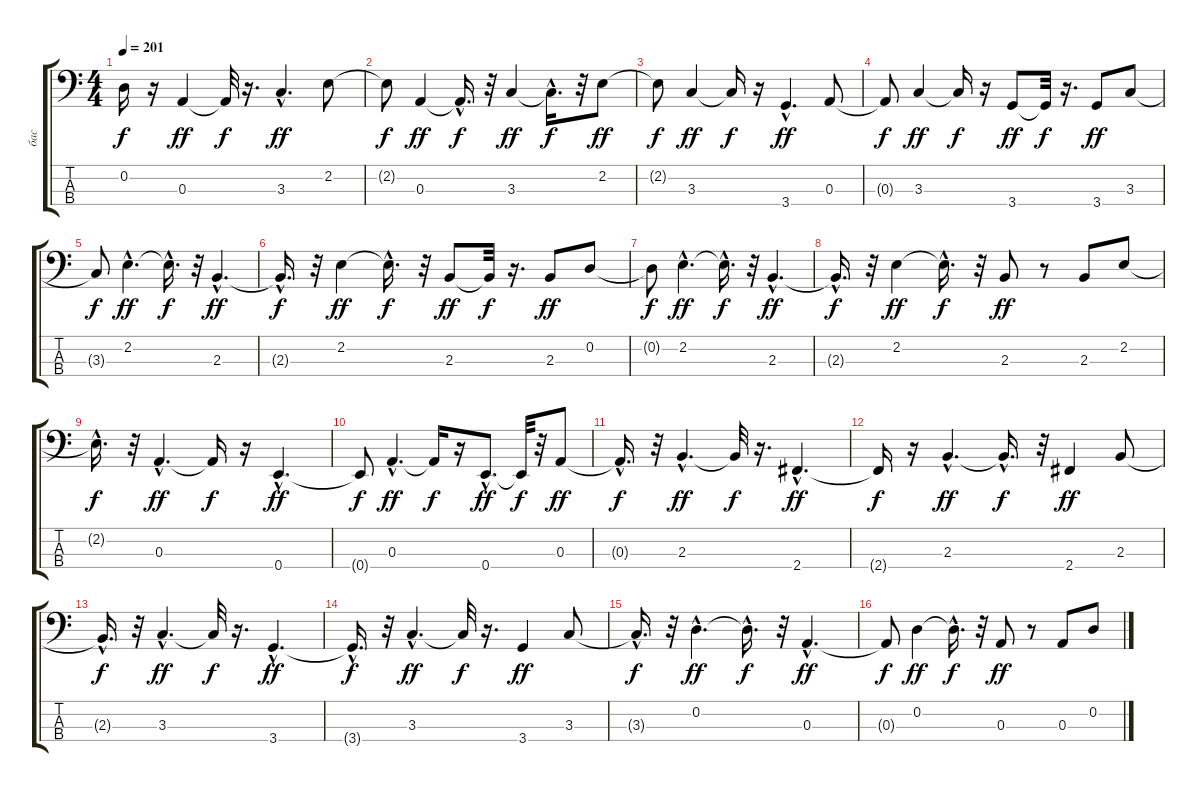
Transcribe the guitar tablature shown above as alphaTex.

\track ("бас" "бас") {instrument fretlessbass}
\staff {score tabs}
\tuning (G2 D2 A1 E1) {hide}
\ts (4 4)
\tempo 201
\clef f4
\ks c
0.2{t}.16{dy f} r.16 0.3.4{dy ff} 0.3{t}.32{dy f} r.16{d} 3.3{hac}.4{d dy ff} 2.2.8 |
2.2{t}.8{dy f} 0.3.4{dy ff} 0.3{hac t}.16{d dy f} r.32 3.3.4{dy ff} 3.3{hac t}.16{d dy f} r.32 2.2.8{dy ff} |
2.2{t}.8{dy f} 3.3.4{dy ff} 3.3{t}.16{dy f} r.16 3.4{hac}.4{d dy ff} 0.3.8 |
0.3{t}.8{dy f} 3.3.4{dy ff} 3.3{t}.16{dy f} r.16 3.4.8{dy ff} 3.4{t}.32{dy f} r.16{d} 3.4.8{dy ff} 3.3.8 |
3.3{t}.8{dy f} 2.2{hac}.4{d dy ff} 2.2{hac t}.16{d dy f} r.32 2.3{hac}.4{d dy ff} |
2.3{hac t}.16{d dy f} r.32 2.2.4{dy ff} 2.2{hac t}.16{d dy f} r.32 2.3.8{dy ff} 2.3{t}.32{dy f} r.16{d} 2.3.8{dy ff} 0.2.8 |
0.2{t}.8{dy f} 2.2{hac}.4{d dy ff} 2.2{hac t}.16{d dy f} r.32 2.3{hac}.4{d dy ff} |
2.3{hac t}.16{d dy f} r.32 2.2.4{dy ff} 2.2{hac t}.16{d dy f} r.32 2.3.8{dy ff} r.8 2.3.8 2.2.8 |
2.2{hac t}.16{d dy f} r.32 0.3{hac}.4{d dy ff} 0.3{t}.16{dy f} r.16 0.4{hac}.4{d dy ff} |
0.4{t}.8{dy f} 0.3{hac}.4{d dy ff} 0.3{t}.16{dy f} r.16 0.4{hac}.8{d dy ff} 0.4{t}.32{dy f} r.32 0.3.8{dy ff} |
0.3{hac t}.16{d dy f} r.32 2.3{hac}.4{d dy ff} 2.3{t}.32{dy f} r.16{d} 2.4{hac}.4{d dy ff} |
2.4{t}.16{dy f} r.16 2.3{hac}.4{d dy ff} 2.3{hac t}.16{d dy f} r.32 2.4.4{dy ff} 2.3.8 |
2.3{hac t}.16{d dy f} r.32 3.3{hac}.4{d dy ff} 3.3{t}.32{dy f} r.16{d} 3.4{hac}.4{d dy ff} |
3.4{hac t}.16{d dy f} r.32 3.3{hac}.4{d dy ff} 3.3{t}.32{dy f} r.16{d} 3.4.4{dy ff} 3.3.8 |
3.3{hac t}.16{d dy f} r.32 0.2{hac}.4{d dy ff} 0.2{hac t}.16{d dy f} r.32 0.3{hac}.4{d dy ff} |
0.3{t}.8{dy f} 0.2.4{dy ff} 0.2{hac t}.16{d dy f} r.32 0.3.8{dy ff} r.8 0.3.8 0.2.8
